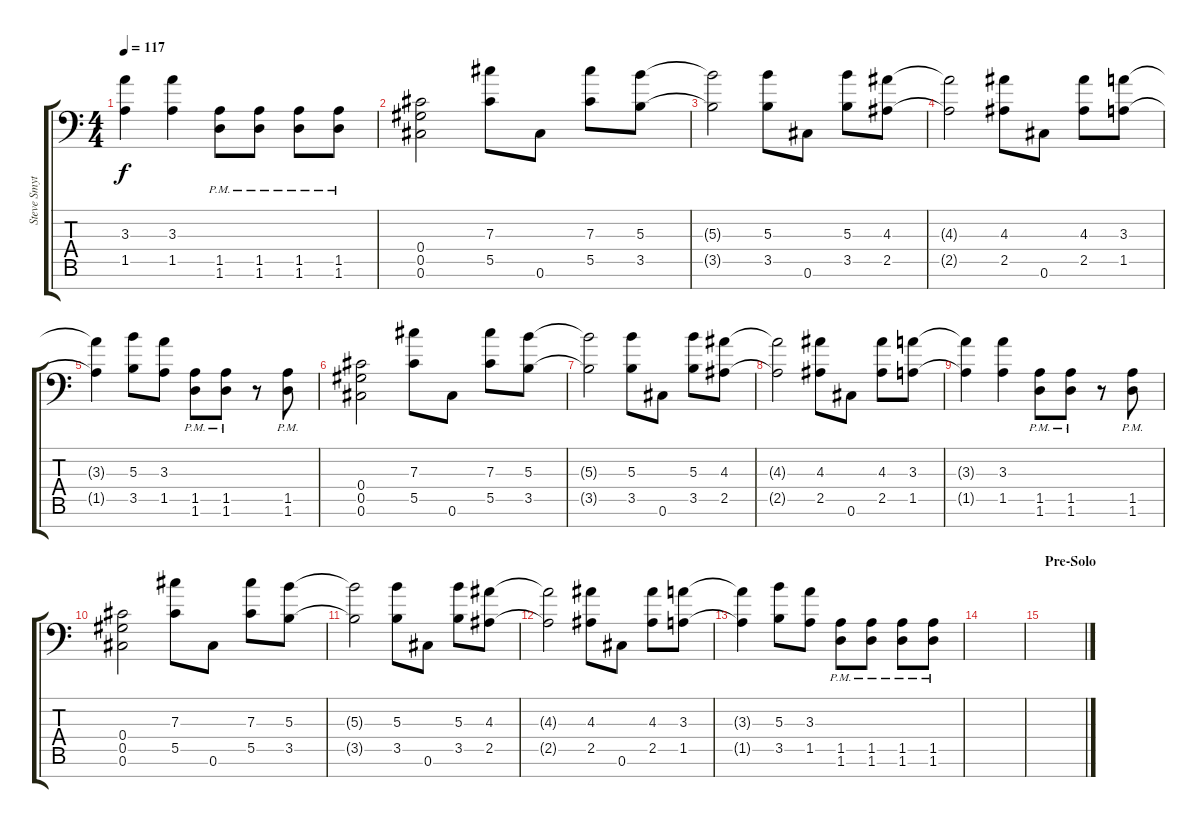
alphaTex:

\track ("Steve Smyth Lead" "Steve Smyt") {instrument distortionguitar}
\staff {score tabs}
\tuning (Eb4 Bb3 Gb3 Db3 Ab2 Db2 Ab1) {hide}
\ts (4 4)
\tempo 117
\clef f4
\ks c
(3.3{t} 1.5{t}).4{dy f} (3.3 1.5).4 (1.5{pm} 1.6{pm}).8 (1.5{pm} 1.6{pm}).8 (1.5{pm} 1.6{pm}).8 (1.5{pm} 1.6{pm}).8 |
(0.4 0.5 0.6).2{instrument distortionguitar} (7.3 5.5).8 0.6.8 (7.3 5.5).8 (5.3 3.5).8 |
(5.3{t} 3.5{t}).2 (5.3 3.5).8 0.6.8 (5.3 3.5).8 (4.3 2.5).8 |
(4.3{t} 2.5{t}).2 (4.3 2.5).8 0.6.8 (4.3 2.5).8 (3.3 1.5).8 |
(3.3{t} 1.5{t}).4 (5.3 3.5).8 (3.3 1.5).8 (1.5{pm} 1.6{pm}).8 (1.5{pm} 1.6{pm}).8 r.8 (1.5{pm} 1.6{pm}).8 |
(0.4 0.5 0.6).2{instrument distortionguitar} (7.3 5.5).8 0.6.8 (7.3 5.5).8 (5.3 3.5).8 |
(5.3{t} 3.5{t}).2 (5.3 3.5).8 0.6.8 (5.3 3.5).8 (4.3 2.5).8 |
(4.3{t} 2.5{t}).2 (4.3 2.5).8 0.6.8 (4.3 2.5).8 (3.3 1.5).8 |
(3.3{t} 1.5{t}).4 (3.3 1.5).4 (1.5{pm} 1.6{pm}).8 (1.5{pm} 1.6{pm}).8 r.8 (1.5{pm} 1.6{pm}).8 |
(0.4 0.5 0.6).2{instrument distortionguitar} (7.3 5.5).8 0.6.8 (7.3 5.5).8 (5.3 3.5).8 |
(5.3{t} 3.5{t}).2 (5.3 3.5).8 0.6.8 (5.3 3.5).8 (4.3 2.5).8 |
(4.3{t} 2.5{t}).2 (4.3 2.5).8 0.6.8 (4.3 2.5).8 (3.3 1.5).8 |
(3.3{t} 1.5{t}).4 (5.3 3.5).8 (3.3 1.5).8 (1.5{pm} 1.6{pm}).8 (1.5{pm} 1.6{pm}).8 (1.5{pm} 1.6{pm}).8 (1.5{pm} 1.6{pm}).8 |
|
\section ("" "Pre-Solo")
